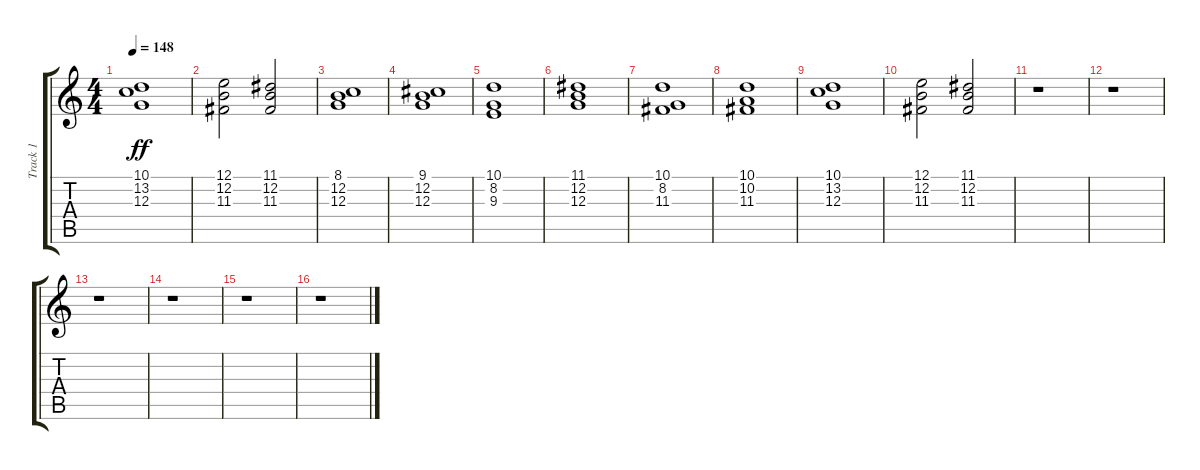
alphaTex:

\track ("Track 1" "Track 1") {instrument electricpiano2}
\staff {score tabs}
\tuning (E4 B3 G3 D3 A2 E2) {hide}
\ts (4 4)
\tempo 148
\clef g2
\ks c
(10.1 13.2 12.3).1{dy ff} |
(12.1 12.2 11.3).2 (11.1 12.2 11.3).2 |
(8.1 12.2 12.3).1 |
(9.1 12.2 12.3).1 |
(10.1 8.2 9.3).1 |
(11.1 12.2 12.3).1 |
(10.1 8.2 11.3).1 |
(10.1 10.2 11.3).1 |
(10.1 13.2 12.3).1 |
(12.1 12.2 11.3).2 (11.1 12.2 11.3).2 |
r.1 |
r.1 |
r.1 |
r.1 |
r.1 |
r.1
